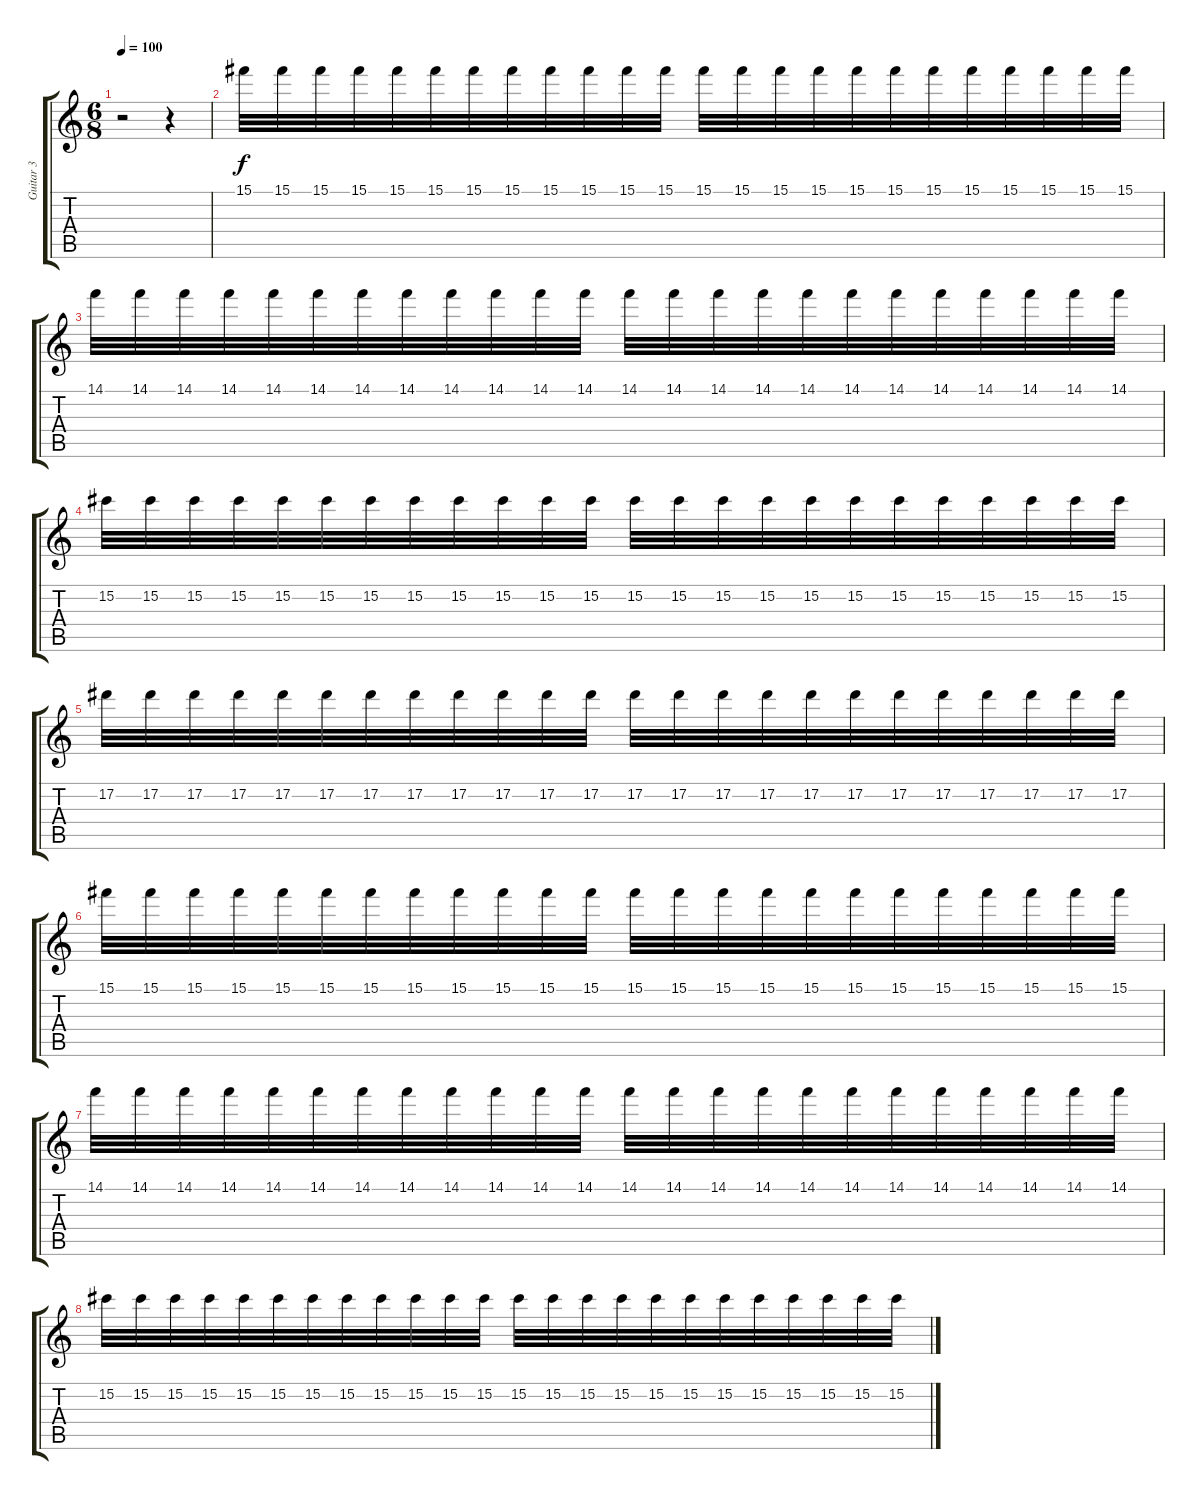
\track ("Guitar 3" "Guitar 3") {instrument electricguitarjazz}
\staff {score tabs}
\tuning (Eb4 Bb3 Gb3 Db3 Ab2 Eb2) {hide}
\ts (6 8)
\tempo 100
\clef g2
\ks c
r.2{dy f} r.4 |
15.1.32{instrument electricguitarjazz} 15.1.32 15.1.32 15.1.32 15.1.32 15.1.32 15.1.32 15.1.32 15.1.32 15.1.32 15.1.32 15.1.32 15.1.32 15.1.32 15.1.32 15.1.32 15.1.32 15.1.32 15.1.32 15.1.32 15.1.32 15.1.32 15.1.32 15.1.32 |
14.1.32 14.1.32 14.1.32 14.1.32 14.1.32 14.1.32 14.1.32 14.1.32 14.1.32 14.1.32 14.1.32 14.1.32 14.1.32 14.1.32 14.1.32 14.1.32 14.1.32 14.1.32 14.1.32 14.1.32 14.1.32 14.1.32 14.1.32 14.1.32 |
15.2.32 15.2.32 15.2.32 15.2.32 15.2.32 15.2.32 15.2.32 15.2.32 15.2.32 15.2.32 15.2.32 15.2.32 15.2.32 15.2.32 15.2.32 15.2.32 15.2.32 15.2.32 15.2.32 15.2.32 15.2.32 15.2.32 15.2.32 15.2.32 |
17.2.32 17.2.32 17.2.32 17.2.32 17.2.32 17.2.32 17.2.32 17.2.32 17.2.32 17.2.32 17.2.32 17.2.32 17.2.32 17.2.32 17.2.32 17.2.32 17.2.32 17.2.32 17.2.32 17.2.32 17.2.32 17.2.32 17.2.32 17.2.32 |
15.1.32 15.1.32 15.1.32 15.1.32 15.1.32 15.1.32 15.1.32 15.1.32 15.1.32 15.1.32 15.1.32 15.1.32 15.1.32 15.1.32 15.1.32 15.1.32 15.1.32 15.1.32 15.1.32 15.1.32 15.1.32 15.1.32 15.1.32 15.1.32 |
14.1.32 14.1.32 14.1.32 14.1.32 14.1.32 14.1.32 14.1.32 14.1.32 14.1.32 14.1.32 14.1.32 14.1.32 14.1.32 14.1.32 14.1.32 14.1.32 14.1.32 14.1.32 14.1.32 14.1.32 14.1.32 14.1.32 14.1.32 14.1.32 |
15.2.32 15.2.32 15.2.32 15.2.32 15.2.32 15.2.32 15.2.32 15.2.32 15.2.32 15.2.32 15.2.32 15.2.32 15.2.32 15.2.32 15.2.32 15.2.32 15.2.32 15.2.32 15.2.32 15.2.32 15.2.32 15.2.32 15.2.32 15.2.32
